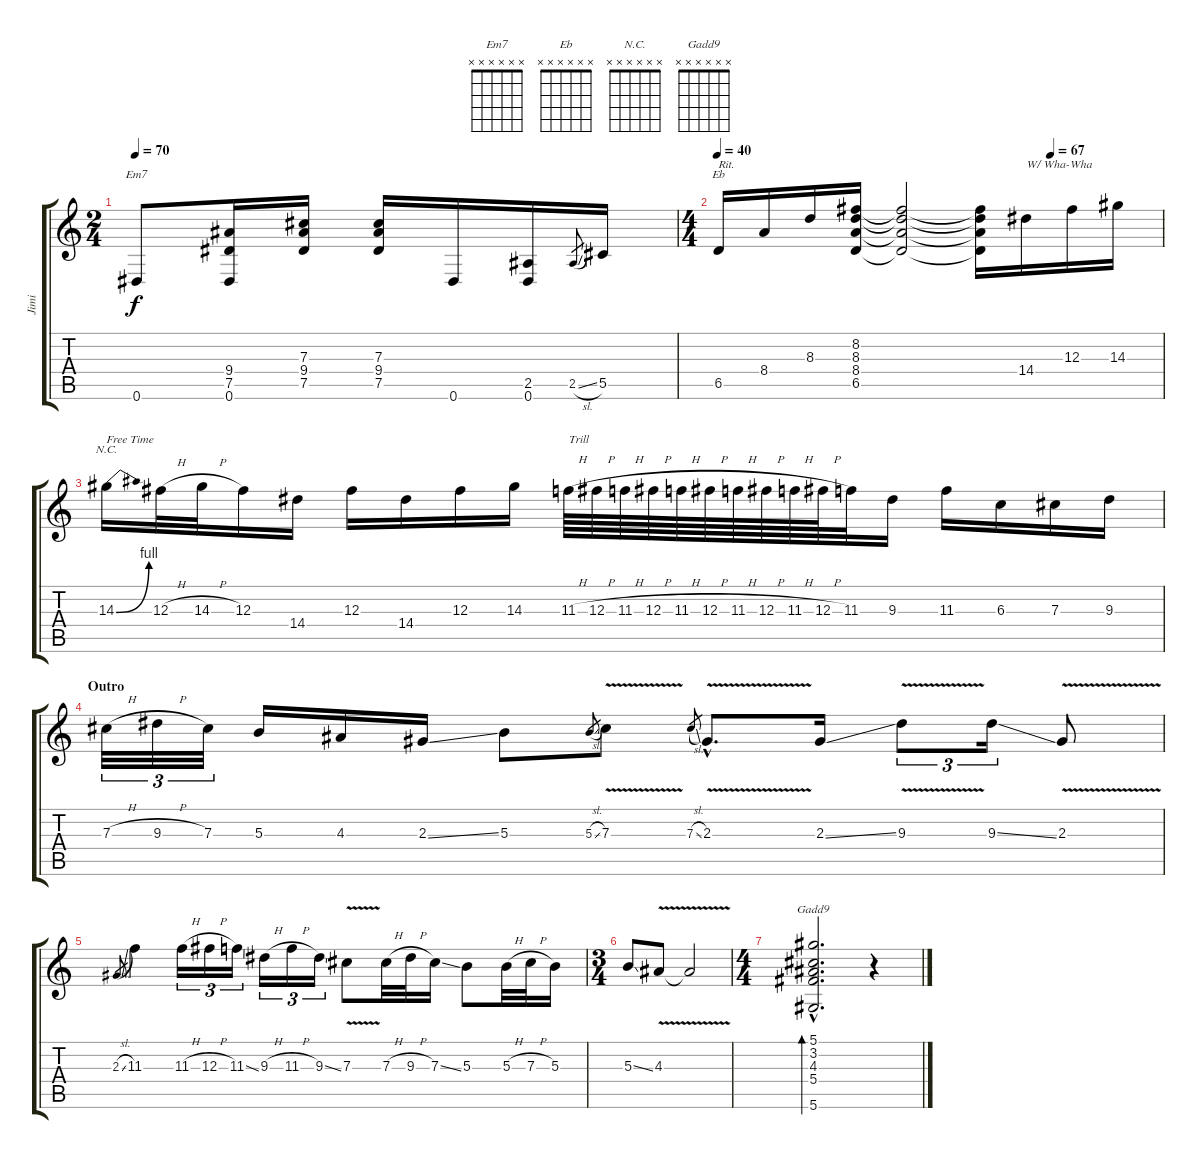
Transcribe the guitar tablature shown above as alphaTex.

\track ("Jimi" "Jimi") {instrument electricguitarjazz}
\staff {score tabs}
\tuning (Eb4 Bb3 Gb3 Db3 Ab2 Eb2) {hide}
\chord ("Em7" x x x x x x)
\chord ("Eb" x x x x x x)
\chord ("N.C." x x x x x x)
\chord ("Gadd9" x x x x x x)
\ts (2 4)
\tempo 70
\clef g2
\ks c
0.6.8{ch "Em7" dy f} (9.4 7.5 0.6).16 (7.3 9.4 7.5).16 (7.3 9.4 7.5).16 0.6.16 (2.5 0.6).16 2.5{sl}.8{gr} 5.5.16 |
\ts (4 4)
\tempo 40
\tempo (67 0.75)
6.5.16{ch "Eb" txt "Rit." instrument overdrivenguitar} 8.4.16 8.3.16 (8.2 8.3 8.4 6.5).16 (8.2{t} 8.3{t} 8.4{t} 6.5{t}).2 (8.2{t} 8.3{t} 8.4{t} 6.5{t}).16 14.4.16{txt "W/ Wha-Wha"} 12.3.16 14.3.16 |
14.3{be (bend 0 0 60 4)}.16{ch "N.C." txt "Free Time"} 12.3{h}.32 14.3{h}.32 12.3.16 14.4.16 12.3.16 14.4.16 12.3.16 14.3.16 11.3{h}.64{txt "Trill"} 12.3{h}.64 11.3{h}.64 12.3{h}.64 11.3{h}.64 12.3{h}.64 11.3{h}.64 12.3{h}.64 11.3{h}.64 12.3{h}.64 11.3.32 9.3.16 11.3.16 6.3.16 7.3.16 9.3.16 |
\section ("" "Outro")
7.3{h}.32{tu (3 2)} 9.3{h}.32{tu (3 2)} 7.3.32{tu (3 2)} 5.3.16 4.3.16 2.3{ss}.16 5.3.8 5.3{sl}.8{gr} 7.3{v}.8 7.3{sl}.8{gr} 2.3{v hac}.8{d} 2.3{ss}.16 9.3{v}.8{tu (3 2)} 9.3{ss}.16{tu (3 2)} 2.3{v}.8 |
2.3{sl}.8{gr} 11.3.4 11.3{h}.16{tu (3 2)} 12.3{h}.16{tu (3 2)} 11.3{ss}.16{tu (3 2)} 9.3{h}.16{tu (3 2)} 11.3{h}.16{tu (3 2)} 9.3{ss}.16{tu (3 2)} 7.3{v}.8 7.3{h}.32 9.3{h}.32 7.3{ss}.16 5.3.8 5.3{h}.32 7.3{h}.32 5.3.16 |
\ts (3 4)
5.3{ss}.8 4.3{v}.8 4.3{t}.2 |
\ts (4 4)
(5.1{hac} 3.2{hac} 4.3{hac} 5.4{hac} 5.6{hac}).2{d bd 240 ch "Gadd9"} r.4
